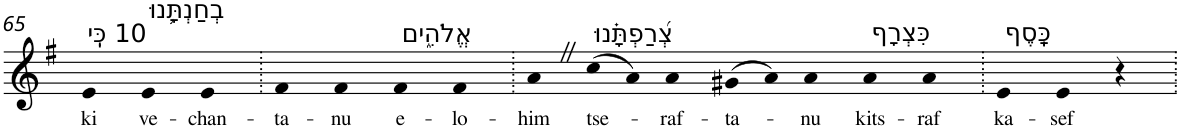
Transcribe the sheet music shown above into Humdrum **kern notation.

**kern	**text
*part1	*part1
*staff1	*staff1
*I"Piano	*
*I'Pno	*
!!LO:PB:g=z
*clefG2	*
*k[f#]	*
*G:	*
=65	=65
!LO:TX:a:t=10 כִּֽי	!
!	!LO:LY:b
4e	ki
!LO:TX:a:t=בְחַנְתָּ֥נוּ	!
!	!LO:LY:b
4e	ve-
!	!LO:LY:b
4e	-chan-
=66.	=66.
!	!LO:LY:b
4f#	-ta-
!	!LO:LY:b
4f#	-nu
!LO:TX:a:t=אֱלֹהִ֑ים	!
!	!LO:LY:b
4f#	e-
!	!LO:LY:b
4f#	-lo-
=67.	=67.
!	!LO:LY:b
4aZ	-him
!LO:TX:a:t=צְ֝רַפְתָּ֗נוּ	!
!	!LO:LY:b
(>8cc	tse-
8a)	.
!	!LO:LY:b
4a	-raf-
!	!LO:LY:b
(>8g#X	-ta-
8a)	.
!	!LO:LY:b
4a	-nu
!LO:TX:a:t=כִּצְרָף	!
!	!LO:LY:b
4a	kits-
!	!LO:LY:b
4a	-raf
=68.	=68.
!LO:TX:a:t=כָּֽסֶף	!
!	!LO:LY:b
4e	ka-
!	!LO:LY:b
4e	-sef
4r	.
=.	=.
*-	*-
